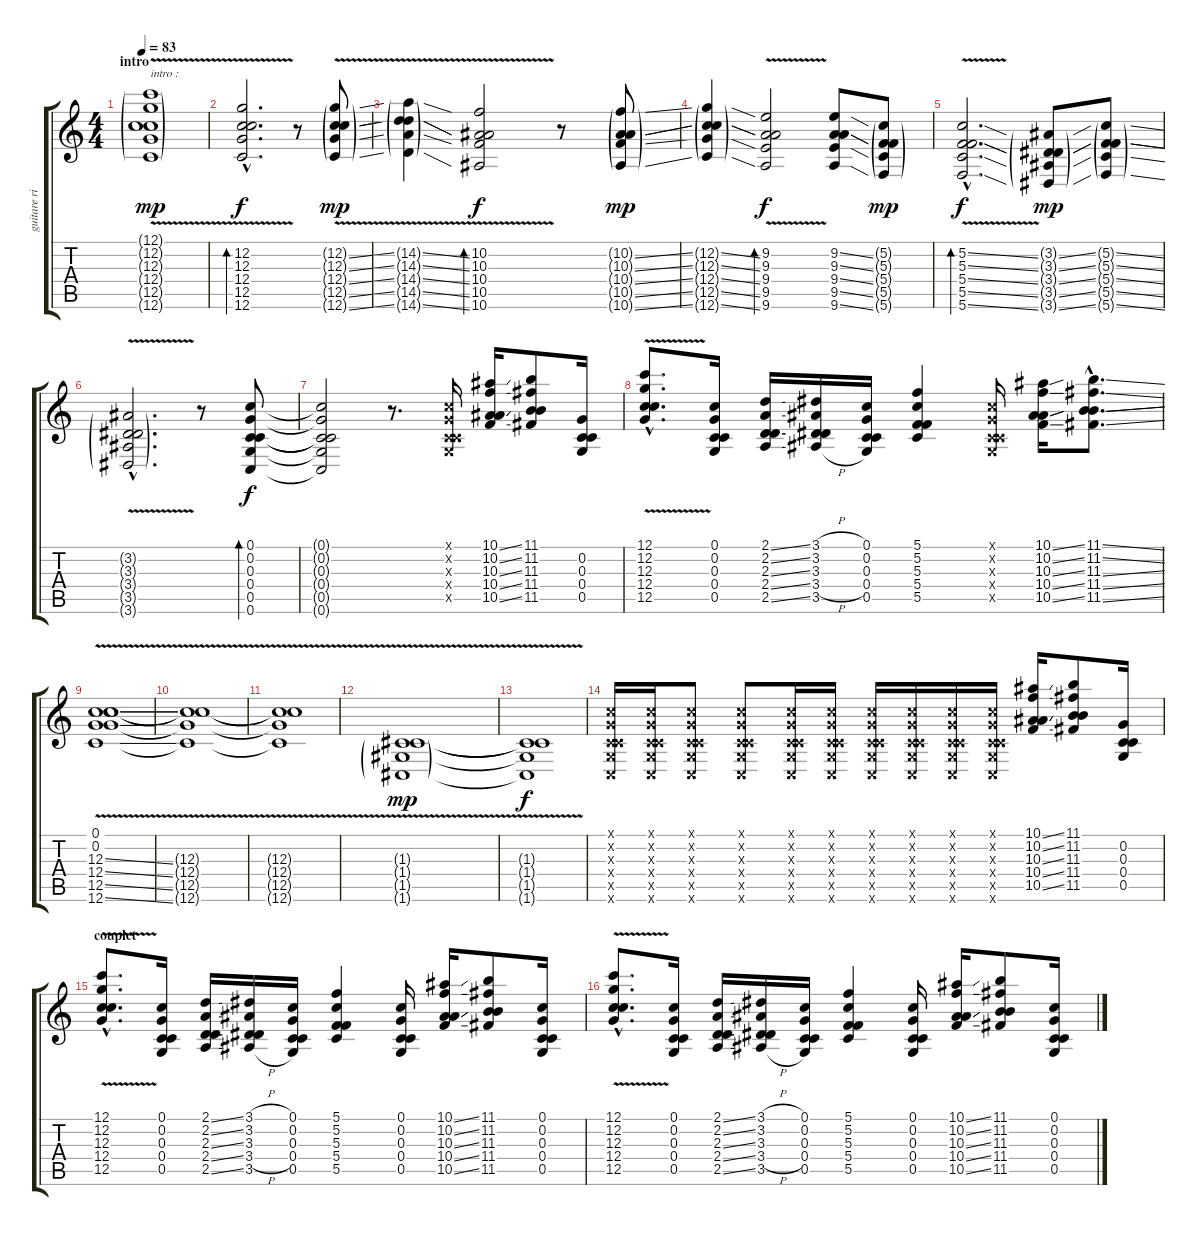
\track ("guitare riff" "guitare ri") {instrument distortionguitar}
\staff {score tabs}
\tuning (C4 G3 C3 C3 G2 C2) {hide}
\ts (4 4)
\section ("" "intro")
\tempo 83
\clef g2
\ks c
(12.1{v g} 12.2{v g} 12.3{v g} 12.4{v g} 12.5{v g} 12.6{v g}).1{txt "intro :" dy mp instrument distortionguitar} |
(12.2{v hac} 12.3{v hac} 12.4{v hac} 12.5{v hac} 12.6{v hac}).2{d bd 480 dy f} r.8 (12.2{v ss g} 12.3{v ss g} 12.4{v ss g} 12.5{v ss g} 12.6{v ss g}).8{dy mp} |
(14.2{v ss g} 14.3{v ss g} 14.4{v ss g} 14.5{v ss g} 14.6{v ss g}).4 (10.2{v} 10.3{v} 10.4{v} 10.5{v} 10.6{v}).2{bd 480 dy f} r.8 (10.2{ss g} 10.3{ss g} 10.4{ss g} 10.5{ss g} 10.6{ss g}).8{dy mp} |
(12.2{ss g} 12.3{ss g} 12.4{ss g} 12.5{ss g} 12.6{ss g}).4 (9.2{v} 9.3{v} 9.4{v} 9.5{v} 9.6{v}).2{bd 480 dy f} (9.2{ss} 9.3{ss} 9.4{ss} 9.5{ss} 9.6{ss}).8 (5.2{g} 5.3{g} 5.4{g} 5.5{g} 5.6{g}).8{dy mp} |
(5.2{v ss hac} 5.3{v ss hac} 5.4{v ss hac} 5.5{v ss hac} 5.6{v ss hac}).2{d bd 480 dy f} (3.2{ss g} 3.3{ss g} 3.4{ss g} 3.5{ss g} 3.6{ss g}).8{dy mp} (5.2{ss g} 5.3{ss g} 5.4{ss g} 5.5{ss g} 5.6{ss g}).8 |
(3.2{v g hac} 3.3{v g hac} 3.4{v g hac} 3.5{v g hac} 3.6{v g hac}).2{d} r.8 (0.1 0.2 0.3 0.4 0.5 0.6).8{bd 480 dy f} |
(0.1{t} 0.2{t} 0.3{t} 0.4{t} 0.5{t} 0.6{t}).2 r.8{d} (0.1{x} 0.2{x} 0.3{x} 0.4{x} 0.5{x}).16 (10.1{ss} 10.2{ss} 10.3{ss} 10.4{ss} 10.5{ss}).16 (11.1 11.2 11.3 11.4 11.5).8 (0.2 0.3 0.4 0.5).16 |
(12.1{v hac} 12.2{v hac} 12.3{v hac} 12.4{v hac} 12.5{v hac}).8{d} (0.1 0.2 0.3 0.4 0.5).16 (2.1{ss} 2.2{ss} 2.3{ss} 2.4{ss} 2.5{ss}).16 (3.1{h} 3.2{h} 3.3{h} 3.4{h} 3.5{h}).16 (0.1 0.2 0.3 0.4 0.5).16 (5.1 5.2 5.3 5.4 5.5).4 (0.1{x} 0.2{x} 0.3{x} 0.4{x} 0.5{x}).16 (10.1{ss} 10.2{ss} 10.3{ss} 10.4{ss} 10.5{ss}).16 (11.1{ss hac} 11.2{ss hac} 11.3{ss hac} 11.4{ss hac} 11.5{ss hac}).8{d} |
(0.1{v} 0.2{v} 12.3{v ss} 12.4{v ss} 12.5{v ss} 12.6{v ss}).1 |
(12.3{v t} 12.4{v t} 12.5{v t} 12.6{v t}).1 |
(12.3{v t} 12.4{v t} 12.5{v t} 12.6{v t}).1 |
(1.3{v g} 1.4{v g} 1.5{v g} 1.6{v g}).1{dy mp} |
(1.3{v t} 1.4{v t} 1.5{v t} 1.6{v t}).1{dy f} |
(0.1{x} 0.2{x} 0.3{x} 0.4{x} 0.5{x} 0.6{x}).16 (0.1{x} 0.2{x} 0.3{x} 0.4{x} 0.5{x} 0.6{x}).16 (0.1{x} 0.2{x} 0.3{x} 0.4{x} 0.5{x} 0.6{x}).8 (0.1{x} 0.2{x} 0.3{x} 0.4{x} 0.5{x} 0.6{x}).8 (0.1{x} 0.2{x} 0.3{x} 0.4{x} 0.5{x} 0.6{x}).16 (0.1{x} 0.2{x} 0.3{x} 0.4{x} 0.5{x} 0.6{x}).16 (0.1{x} 0.2{x} 0.3{x} 0.4{x} 0.5{x} 0.6{x}).16 (0.1{x} 0.2{x} 0.3{x} 0.4{x} 0.5{x} 0.6{x}).16 (0.1{x} 0.2{x} 0.3{x} 0.4{x} 0.5{x} 0.6{x}).16 (0.1{x} 0.2{x} 0.3{x} 0.4{x} 0.5{x} 0.6{x}).16 (10.1{ss} 10.2{ss} 10.3{ss} 10.4{ss} 10.5{ss}).16 (11.1 11.2 11.3 11.4 11.5).8 (0.2 0.3 0.4 0.5).16 |
\section ("" "couplet")
(12.1{v hac} 12.2{v hac} 12.3{v hac} 12.4{v hac} 12.5{v hac}).8{d} (0.1 0.2 0.3 0.4 0.5).16 (2.1{ss} 2.2{ss} 2.3{ss} 2.4{ss} 2.5{ss}).16 (3.1{h} 3.2{h} 3.3{h} 3.4{h} 3.5{h}).16 (0.1 0.2 0.3 0.4 0.5).16 (5.1 5.2 5.3 5.4 5.5).4 (0.1 0.2 0.3 0.4 0.5).16 (10.1{ss} 10.2{ss} 10.3{ss} 10.4{ss} 10.5{ss}).16 (11.1 11.2 11.3 11.4 11.5).8 (0.1 0.2 0.3 0.4 0.5).16 |
(12.1{v hac} 12.2{v hac} 12.3{v hac} 12.4{v hac} 12.5{v hac}).8{d} (0.1 0.2 0.3 0.4 0.5).16 (2.1{ss} 2.2{ss} 2.3{ss} 2.4{ss} 2.5{ss}).16 (3.1{h} 3.2{h} 3.3{h} 3.4{h} 3.5{h}).16 (0.1 0.2 0.3 0.4 0.5).16 (5.1 5.2 5.3 5.4 5.5).4 (0.1 0.2 0.3 0.4 0.5).16 (10.1{ss} 10.2{ss} 10.3{ss} 10.4{ss} 10.5{ss}).16 (11.1 11.2 11.3 11.4 11.5).8 (0.1 0.2 0.3 0.4 0.5).16
